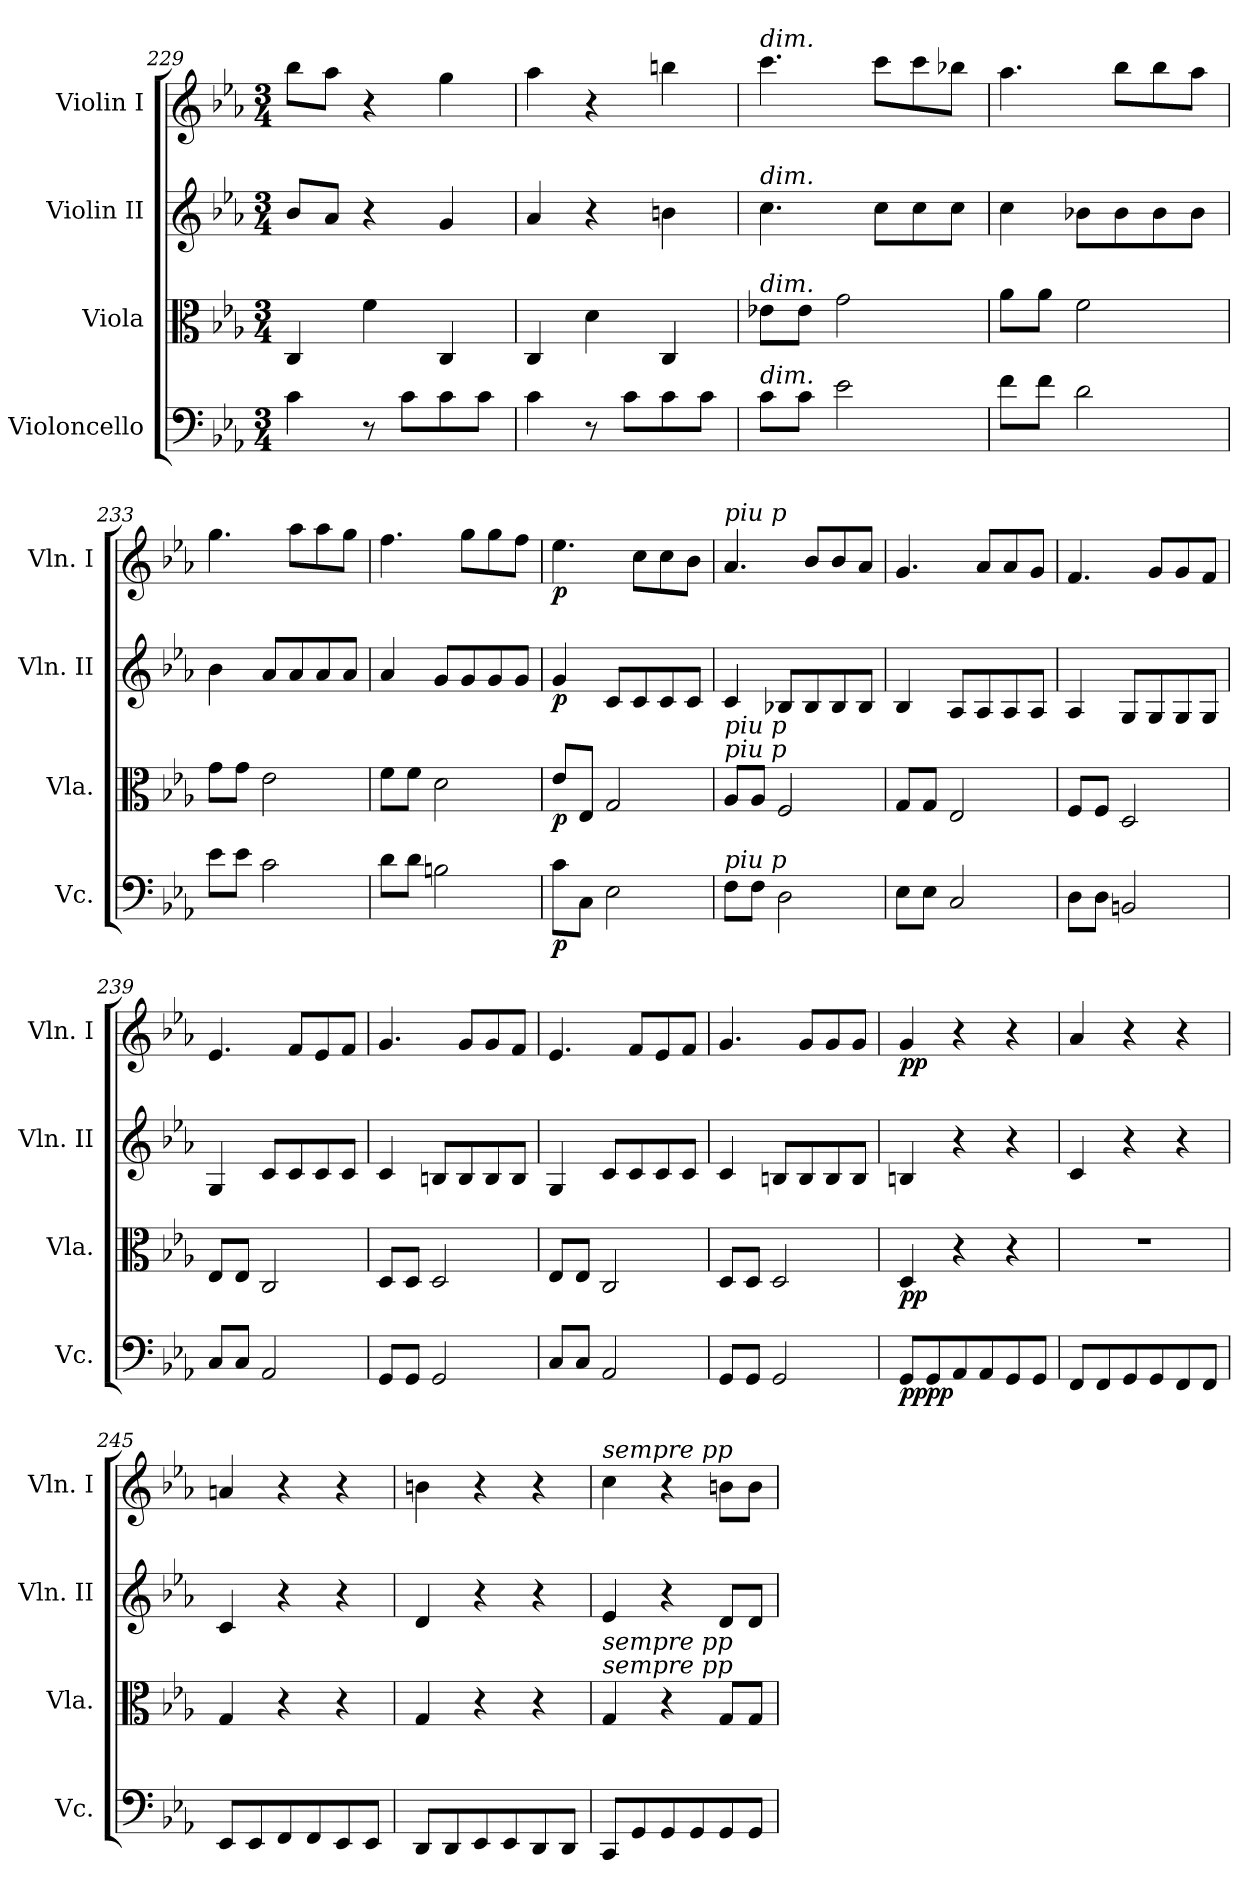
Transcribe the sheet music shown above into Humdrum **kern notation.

**kern	**dynam	**kern	**dynam	**kern	**dynam	**kern	**dynam
*part4	*part4	*part3	*part3	*part2	*part2	*part1	*part1
*staff4	*staff4	*staff3	*staff3	*staff2	*staff2	*staff1	*staff1
*I"Violoncello	*	*I"Viola	*	*I"Violin II	*	*I"Violin I	*
*I'Vc.	*	*I'Vla.	*	*I'Vln. II	*	*I'Vln. I	*
*clefF4	*	*clefC3	*	*clefG2	*	*clefG2	*
*k[b-e-a-]	*	*k[b-e-a-]	*	*k[b-e-a-]	*	*k[b-e-a-]	*
*c:	*	*c:	*	*c:	*	*c:	*
*M3/4	*	*M3/4	*	*M3/4	*	*M3/4	*
=229	=229	=229	=229	=229	=229	=229	=229
4c\	.	4C/	.	8b-/L	.	8bb-\L	.
.	.	.	.	8a-/J	.	8aa-\J	.
8r	.	4f\	.	4r	.	4r	.
8c\L	.	.	.	.	.	.	.
8c\	.	4C/	.	4g/	.	4gg\	.
8c\J	.	.	.	.	.	.	.
=230	=230	=230	=230	=230	=230	=230	=230
4c\	.	4C/	.	4a-/	.	4aa-\	.
8r	.	4d\	.	4r	.	4r	.
8c\L	.	.	.	.	.	.	.
8c\	.	4C/	.	4bn\	.	4bbn\	.
8c\J	.	.	.	.	.	.	.
=231	=231	=231	=231	=231	=231	=231	=231
!	!	!	!	!	!	!LO:TX:a:i:t=dim.	!
!	!	!	!	!LO:TX:a:i:t=dim.	!	!	!
!	!	!LO:TX:a:i:t=dim.	!	!	!	!	!
!LO:TX:a:i:t=dim.	!	!	!	!	!	!	!
8c\L	.	8e-X\L	.	4.cc\	.	4.ccc\	.
8c\J	.	8e-\J	.	.	.	.	.
2e-\	.	2g\	.	.	.	.	.
.	.	.	.	8cc\L	.	8ccc\L	.
.	.	.	.	8cc\	.	8ccc\	.
.	.	.	.	8cc\J	.	8bb-X\J	.
=232	=232	=232	=232	=232	=232	=232	=232
8f\L	.	8a-\L	.	4cc\	.	4.aa-\	.
8f\J	.	8a-\J	.	.	.	.	.
2d\	.	2f\	.	8b-X\L	.	.	.
.	.	.	.	8b-\	.	8bb-\L	.
.	.	.	.	8b-\	.	8bb-\	.
.	.	.	.	8b-\J	.	8aa-\J	.
=233	=233	=233	=233	=233	=233	=233	=233
8e-\L	.	8g\L	.	4b-\	.	4.gg\	.
8e-\J	.	8g\J	.	.	.	.	.
2c\	.	2e-\	.	8a-/L	.	.	.
.	.	.	.	8a-/	.	8aa-\L	.
.	.	.	.	8a-/	.	8aa-\	.
.	.	.	.	8a-/J	.	8gg\J	.
=234	=234	=234	=234	=234	=234	=234	=234
8d\L	.	8f\L	.	4a-/	.	4.ff\	.
8d\J	.	8f\J	.	.	.	.	.
2Bn\	.	2d\	.	8g/L	.	.	.
.	.	.	.	8g/	.	8gg\L	.
.	.	.	.	8g/	.	8gg\	.
.	.	.	.	8g/J	.	8ff\J	.
=235	=235	=235	=235	=235	=235	=235	=235
!	!LO:DY:b	!	!LO:DY:b	!	!LO:DY:b	!	!LO:DY:b
8c\L	p	8e-/L	p	4g/	p	4.ee-\	p
8C\J	.	8E-/J	.	.	.	.	.
2E-\	.	2G/	.	8c/L	.	.	.
.	.	.	.	8c/	.	8cc\L	.
.	.	.	.	8c/	.	8cc\	.
.	.	.	.	8c/J	.	8b-\J	.
=236	=236	=236	=236	=236	=236	=236	=236
!	!	!	!	!	!	!LO:TX:a:i:t=piu p	!
!	!	!LO:TX:a:i:t=piu p	!	!	!	!	!
!	!	!LO:TX:a:i:t=piu p	!	!	!	!	!
!LO:TX:a:i:t=piu p	!	!	!	!	!	!	!
8F\L	.	8A-/L	.	4c/	.	4.a-/	.
8F\J	.	8A-/J	.	.	.	.	.
2D\	.	2F/	.	8B-X/L	.	.	.
.	.	.	.	8B-/	.	8b-/L	.
.	.	.	.	8B-/	.	8b-/	.
.	.	.	.	8B-/J	.	8a-/J	.
=237	=237	=237	=237	=237	=237	=237	=237
8E-\L	.	8G/L	.	4B-/	.	4.g/	.
8E-\J	.	8G/J	.	.	.	.	.
2C/	.	2E-/	.	8A-/L	.	.	.
.	.	.	.	8A-/	.	8a-/L	.
.	.	.	.	8A-/	.	8a-/	.
.	.	.	.	8A-/J	.	8g/J	.
=238	=238	=238	=238	=238	=238	=238	=238
8D\L	.	8F/L	.	4A-/	.	4.f/	.
8D\J	.	8F/J	.	.	.	.	.
2BBn/	.	2D/	.	8G/L	.	.	.
.	.	.	.	8G/	.	8g/L	.
.	.	.	.	8G/	.	8g/	.
.	.	.	.	8G/J	.	8f/J	.
=239	=239	=239	=239	=239	=239	=239	=239
8C/L	.	8E-/L	.	4G/	.	4.e-/	.
8C/J	.	8E-/J	.	.	.	.	.
2AA-/	.	2C/	.	8c/L	.	.	.
.	.	.	.	8c/	.	8f/L	.
.	.	.	.	8c/	.	8e-/	.
.	.	.	.	8c/J	.	8f/J	.
=240	=240	=240	=240	=240	=240	=240	=240
8GG/L	.	8D/L	.	4c/	.	4.g/	.
8GG/J	.	8D/J	.	.	.	.	.
2GG/	.	2D/	.	8Bn/L	.	.	.
.	.	.	.	8B/	.	8g/L	.
.	.	.	.	8B/	.	8g/	.
.	.	.	.	8B/J	.	8f/J	.
=241	=241	=241	=241	=241	=241	=241	=241
8C/L	.	8E-/L	.	4G/	.	4.e-/	.
8C/J	.	8E-/J	.	.	.	.	.
2AA-/	.	2C/	.	8c/L	.	.	.
.	.	.	.	8c/	.	8f/L	.
.	.	.	.	8c/	.	8e-/	.
.	.	.	.	8c/J	.	8f/J	.
=242	=242	=242	=242	=242	=242	=242	=242
8GG/L	.	8D/L	.	4c/	.	4.g/	.
8GG/J	.	8D/J	.	.	.	.	.
2GG/	.	2D/	.	8Bn/L	.	.	.
.	.	.	.	8B/	.	8g/L	.
.	.	.	.	8B/	.	8g/	.
.	.	.	.	8B/J	.	8g/J	.
=243	=243	=243	=243	=243	=243	=243	=243
!	!LO:DY:b	!	!	!	!	!	!
!	!LO:DY:n=1:b	!	!LO:DY:b	!	!	!	!LO:DY:b
8GG/L	pp pp	4D/	pp	4Bn/	.	4g/	pp
8GG/	.	.	.	.	.	.	.
8AA-/	.	4r	.	4r	.	4r	.
8AA-/	.	.	.	.	.	.	.
8GG/	.	4r	.	4r	.	4r	.
8GG/J	.	.	.	.	.	.	.
=244	=244	=244	=244	=244	=244	=244	=244
8FF/L	.	2.r	.	4c/	.	4a-/	.
8FF/	.	.	.	.	.	.	.
8GG/	.	.	.	4r	.	4r	.
8GG/	.	.	.	.	.	.	.
8FF/	.	.	.	4r	.	4r	.
8FF/J	.	.	.	.	.	.	.
=245	=245	=245	=245	=245	=245	=245	=245
8EE-/L	.	4G/	.	4c/	.	4an/	.
8EE-/	.	.	.	.	.	.	.
8FF/	.	4r	.	4r	.	4r	.
8FF/	.	.	.	.	.	.	.
8EE-/	.	4r	.	4r	.	4r	.
8EE-/J	.	.	.	.	.	.	.
=246	=246	=246	=246	=246	=246	=246	=246
8DD/L	.	4G/	.	4d/	.	4bn\	.
8DD/	.	.	.	.	.	.	.
8EE-/	.	4r	.	4r	.	4r	.
8EE-/	.	.	.	.	.	.	.
8DD/	.	4r	.	4r	.	4r	.
8DD/J	.	.	.	.	.	.	.
=247	=247	=247	=247	=247	=247	=247	=247
!	!	!	!	!	!	!LO:TX:a:i:t=sempre pp	!
!	!	!LO:TX:a:i:t=sempre pp	!	!	!	!	!
!	!	!LO:TX:a:i:t=sempre pp	!	!	!	!	!
8CC/L	.	4G/	.	4e-/	.	4cc\	.
8GG/	.	.	.	.	.	.	.
8GG/	.	4r	.	4r	.	4r	.
8GG/	.	.	.	.	.	.	.
8GG/	.	8G/L	.	8d/L	.	8bn\L	.
8GG/J	.	8G/J	.	8d/J	.	8b\J	.
=	=	=	=	=	=	=	=
*-	*-	*-	*-	*-	*-	*-	*-
